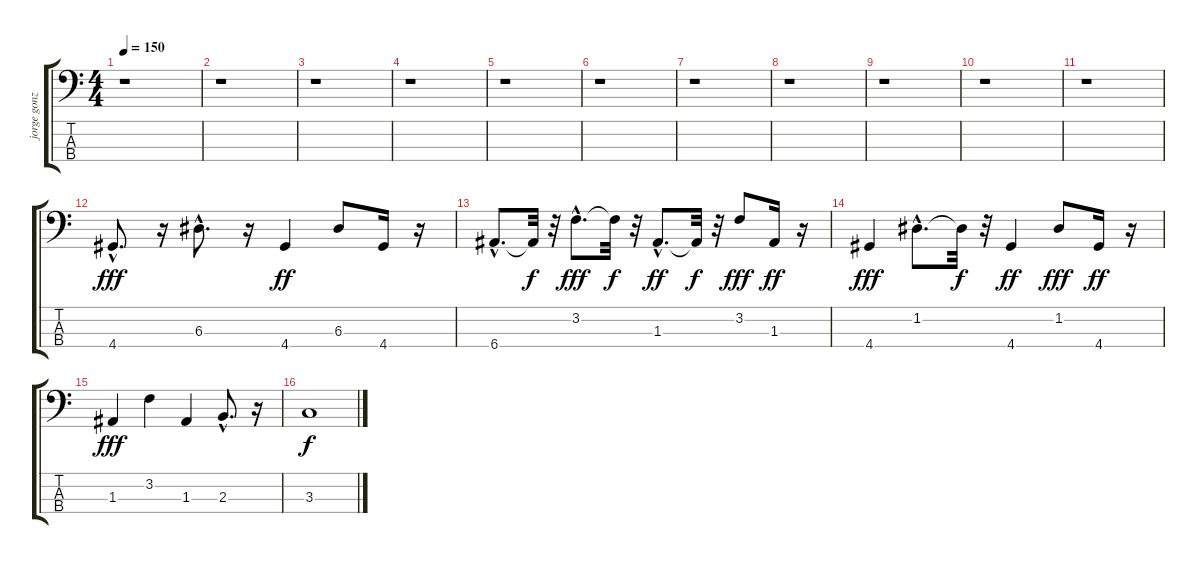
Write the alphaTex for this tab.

\track ("jorge gonzalez" "jorge gonz") {instrument electricbasspick}
\staff {score tabs}
\tuning (G2 D2 A1 E1) {hide}
\ts (4 4)
\tempo 150
\clef f4
\ks c
r.1{dy fff} |
r.1 |
r.1 |
r.1 |
r.1 |
r.1 |
r.1 |
r.1 |
r.1 |
r.1 |
r.1 |
4.4{hac}.8{d} r.16 6.3{hac}.8{d} r.16 4.4.4{dy ff} 6.3.8 4.4.16 r.16 |
6.4{hac}.8{d} 6.4{t}.32{dy f} r.32 3.2{hac}.8{d dy fff} 3.2{t}.32{dy f} r.32 1.3{hac}.8{d dy ff} 1.3{t}.32{dy f} r.32 3.2.8{dy fff} 1.3.16{dy ff} r.16 |
4.4.4{dy fff} 1.2{hac}.8{d} 1.2{t}.32{dy f} r.32 4.4.4{dy ff} 1.2.8{dy fff} 4.4.16{dy ff} r.16 |
1.3.4{dy fff} 3.2.4 1.3.4 2.3{hac}.8{d} r.16 |
3.3.1{dy f}
